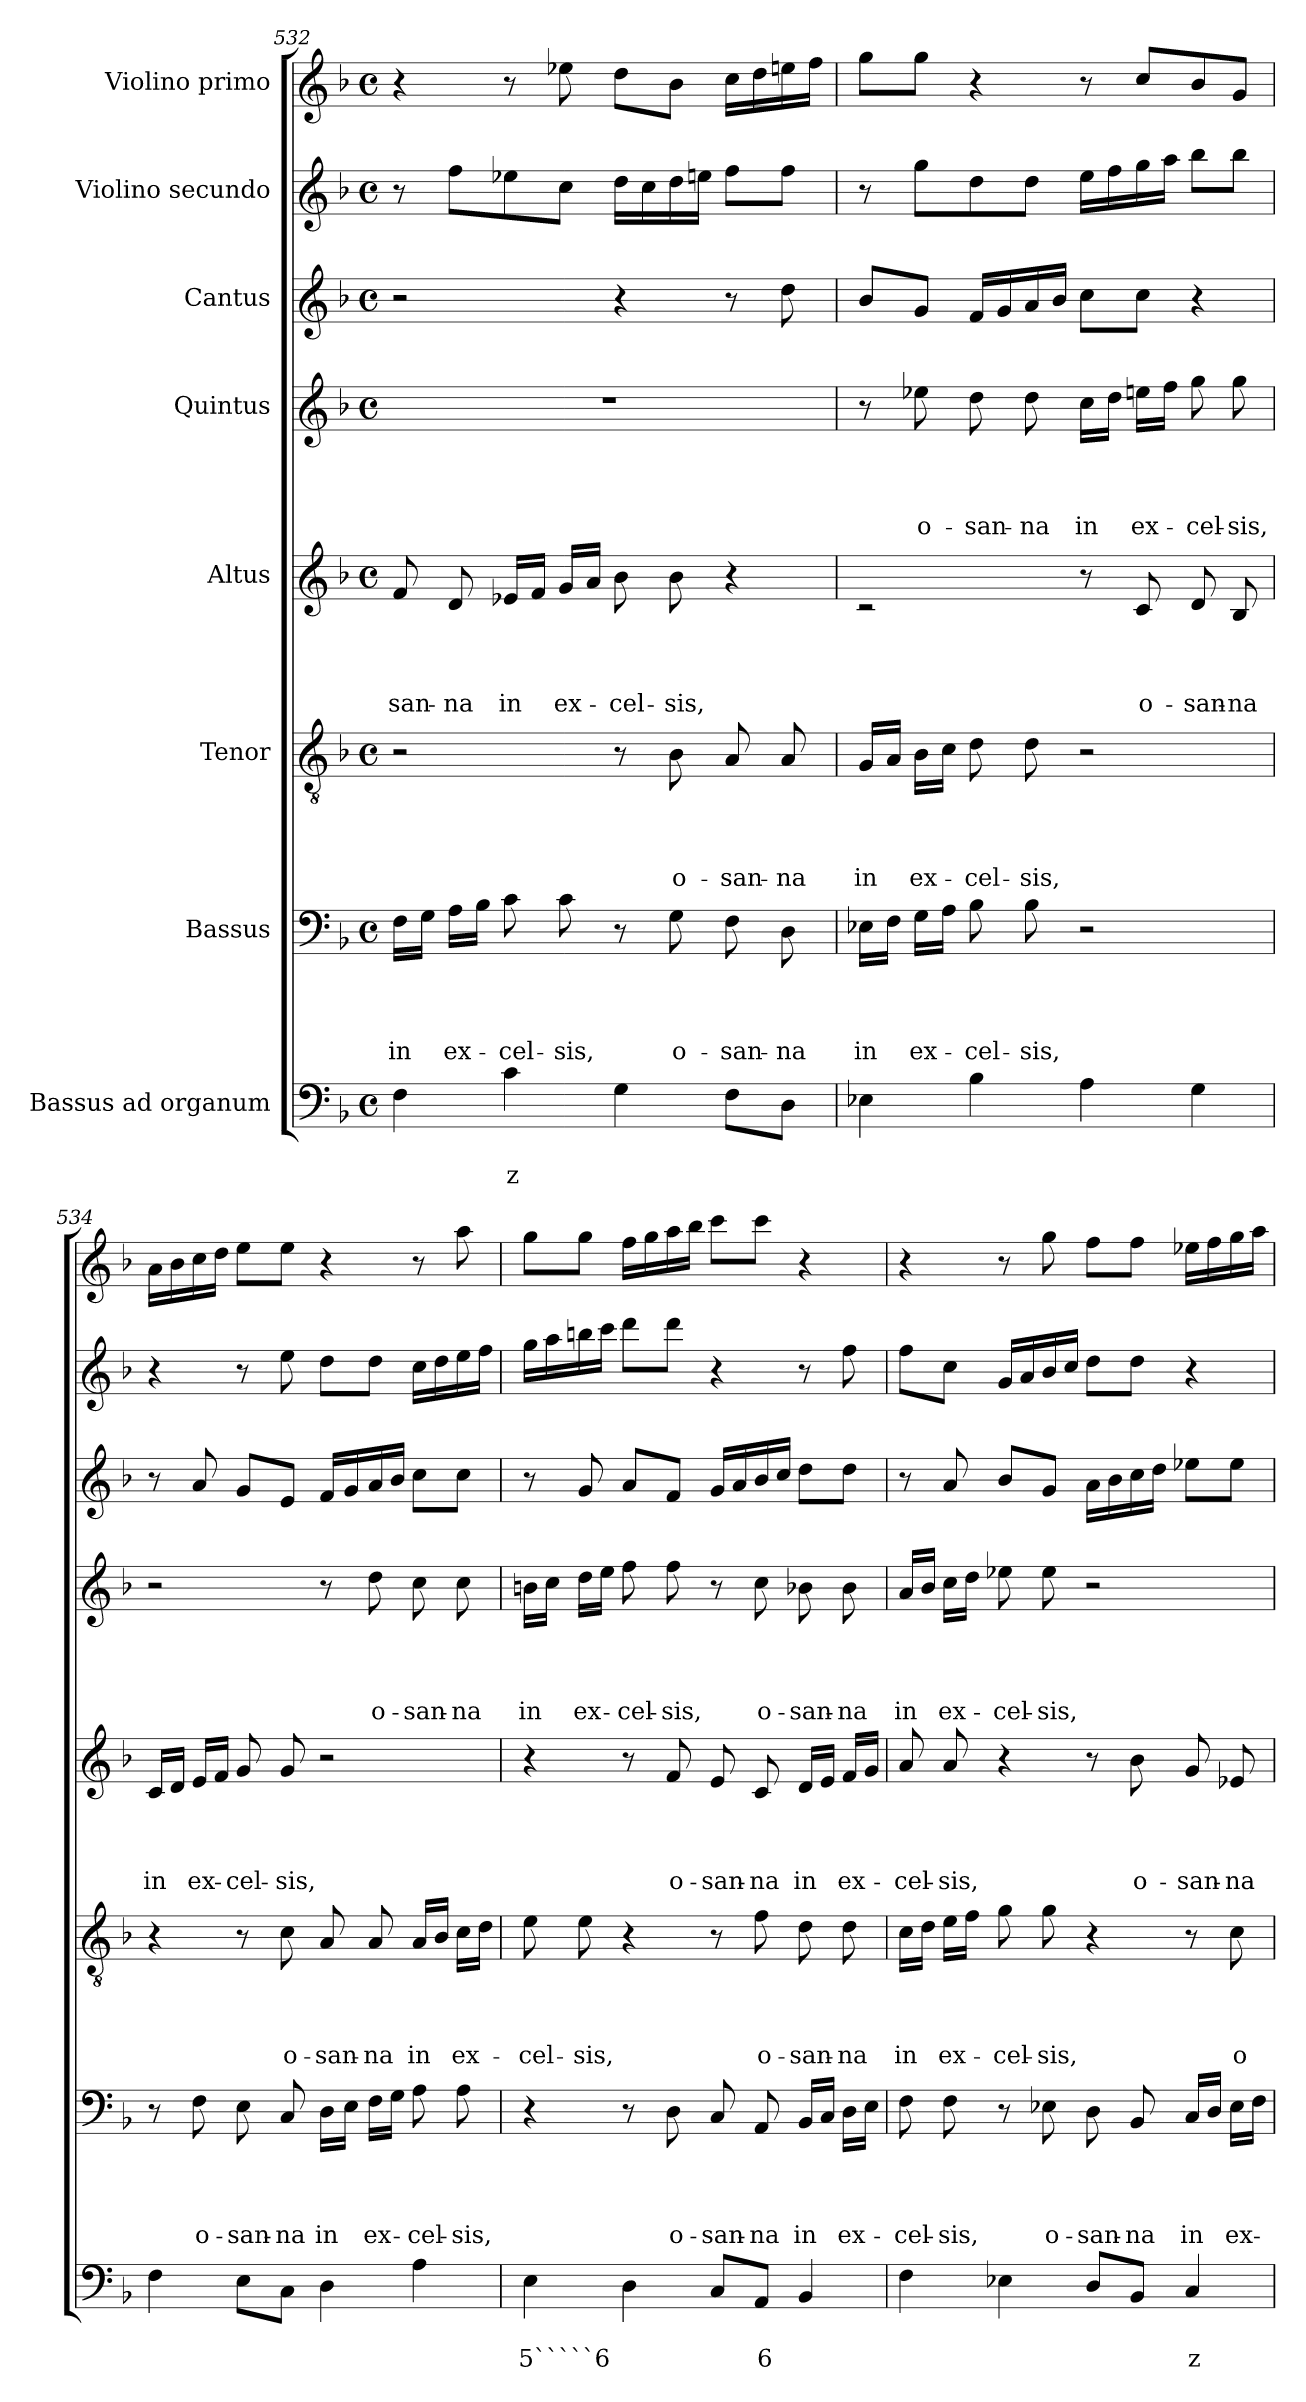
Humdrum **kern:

**kern	**text	**text	**kern	**text	**text	**text	**text	**kern	**text	**text	**text	**text	**kern	**text	**text	**text	**text	**kern	**text	**text	**text	**text	**kern	**kern	**kern
*part8	*part8	*part8	*part7	*part7	*part7	*part7	*part7	*part6	*part6	*part6	*part6	*part6	*part5	*part5	*part5	*part5	*part5	*part4	*part4	*part4	*part4	*part4	*part3	*part2	*part1
*staff8	*staff8	*staff8	*staff7	*staff7	*staff7	*staff7	*staff7	*staff6	*staff6	*staff6	*staff6	*staff6	*staff5	*staff5	*staff5	*staff5	*staff5	*staff4	*staff4	*staff4	*staff4	*staff4	*staff3	*staff2	*staff1
*I"Bassus ad  organum	*	*	*I"Bassus	*	*	*	*	*I"Tenor	*	*	*	*	*I"Altus	*	*	*	*	*I"Quintus	*	*	*	*	*I"Cantus	*I"Violino secundo	*I"Violino primo
*clefF4	*	*	*clefF4	*	*	*	*	*clefGv2	*	*	*	*	*clefG2	*	*	*	*	*clefG2	*	*	*	*	*clefG2	*clefG2	*clefG2
*k[b-]	*	*	*k[b-]	*	*	*	*	*k[b-]	*	*	*	*	*k[b-]	*	*	*	*	*k[b-]	*	*	*	*	*k[b-]	*k[b-]	*k[b-]
*F:	*	*	*F:	*	*	*	*	*F:	*	*	*	*	*F:	*	*	*	*	*F:	*	*	*	*	*F:	*F:	*F:
*M4/4	*	*	*M4/4	*	*	*	*	*M4/4	*	*	*	*	*M4/4	*	*	*	*	*M4/4	*	*	*	*	*M4/4	*M4/4	*M4/4
*met(c)	*	*	*met(c)	*	*	*	*	*met(c)	*	*	*	*	*met(c)	*	*	*	*	*met(c)	*	*	*	*	*met(c)	*met(c)	*met(c)
=532	=532	=532	=532	=532	=532	=532	=532	=532	=532	=532	=532	=532	=532	=532	=532	=532	=532	=532	=532	=532	=532	=532	=532	=532	=532
!	!	!	!	!	!	!	!LO:LY:b	!	!	!	!	!	!	!	!	!	!LO:LY:b	!	!	!	!	!	!	!	!
4F\	.	.	16F\LL	.	.	.	in	2r	.	.	.	.	8f/	.	.	.	-san-	1r	.	.	.	.	2r	8r	4r
.	.	.	16G\JJ	.	.	.	.	.	.	.	.	.	.	.	.	.	.	.	.	.	.	.	.	.	.
!	!	!	!	!	!	!	!LO:LY:b	!	!	!	!	!	!	!	!	!	!LO:LY:b	!	!	!	!	!	!	!	!
.	.	.	16A\LL	.	.	.	ex-	.	.	.	.	.	8d/	.	.	.	-na	.	.	.	.	.	.	8ff\L	.
.	.	.	16B-\JJ	.	.	.	.	.	.	.	.	.	.	.	.	.	.	.	.	.	.	.	.	.	.
!	!	!LO:LY:b	!	!	!	!	!LO:LY:b	!	!	!	!	!	!	!	!	!	!LO:LY:b	!	!	!	!	!	!	!	!
4c\	.	z	8c\	.	.	.	-cel-	.	.	.	.	.	16e-X/LL	.	.	.	in	.	.	.	.	.	.	8ee-X\	8r
.	.	.	.	.	.	.	.	.	.	.	.	.	16f/JJ	.	.	.	.	.	.	.	.	.	.	.	.
!	!	!	!	!	!	!	!LO:LY:b	!	!	!	!	!	!	!	!	!	!LO:LY:b	!	!	!	!	!	!	!	!
.	.	.	8c\	.	.	.	-sis,	.	.	.	.	.	16g/LL	.	.	.	ex-	.	.	.	.	.	.	8cc\J	8ee-X\
.	.	.	.	.	.	.	.	.	.	.	.	.	16a/JJ	.	.	.	.	.	.	.	.	.	.	.	.
!	!	!	!	!	!	!	!	!	!	!	!	!	!	!	!	!	!LO:LY:b	!	!	!	!	!	!	!	!
4G\	.	.	8r	.	.	.	.	8r	.	.	.	.	8b-\	.	.	.	-cel-	.	.	.	.	.	4r	16dd\LL	8dd\L
.	.	.	.	.	.	.	.	.	.	.	.	.	.	.	.	.	.	.	.	.	.	.	.	16cc\	.
!	!	!	!	!	!	!	!LO:LY:b	!	!	!	!	!LO:LY:b	!	!	!	!	!LO:LY:b	!	!	!	!	!	!	!	!
.	.	.	8G\	.	.	.	o-	8B-\	.	.	.	o-	8b-\	.	.	.	-sis,	.	.	.	.	.	.	16dd\	8b-\J
.	.	.	.	.	.	.	.	.	.	.	.	.	.	.	.	.	.	.	.	.	.	.	.	16een\JJ	.
!	!	!	!	!	!	!	!LO:LY:b	!	!	!	!	!LO:LY:b	!	!	!	!	!	!	!	!	!	!	!	!	!
8F\L	.	.	8F\	.	.	.	-san-	8A/	.	.	.	-san-	4r	.	.	.	.	.	.	.	.	.	8r	8ff\L	16cc\LL
.	.	.	.	.	.	.	.	.	.	.	.	.	.	.	.	.	.	.	.	.	.	.	.	.	16dd\
!	!	!	!	!	!	!	!LO:LY:b	!	!	!	!	!LO:LY:b	!	!	!	!	!	!	!	!	!	!	!	!	!
8D\J	.	.	8D\	.	.	.	-na	8A/	.	.	.	-na	.	.	.	.	.	.	.	.	.	.	8dd\	8ff\J	16een\
.	.	.	.	.	.	.	.	.	.	.	.	.	.	.	.	.	.	.	.	.	.	.	.	.	16ff\JJ
=533	=533	=533	=533	=533	=533	=533	=533	=533	=533	=533	=533	=533	=533	=533	=533	=533	=533	=533	=533	=533	=533	=533	=533	=533	=533
!	!	!	!	!	!	!	!LO:LY:b	!	!	!	!	!LO:LY:b	!	!	!	!	!	!	!	!	!	!	!	!	!
4E-X\	.	.	16E-X\LL	.	.	.	in	16G/LL	.	.	.	in	2rc	.	.	.	.	8r	.	.	.	.	8b-/L	8r	8gg\L
.	.	.	16F\JJ	.	.	.	.	16A/JJ	.	.	.	.	.	.	.	.	.	.	.	.	.	.	.	.	.
!	!	!	!	!	!	!	!LO:LY:b	!	!	!	!	!LO:LY:b	!	!	!	!	!	!	!	!	!	!LO:LY:b	!	!	!
.	.	.	16G\LL	.	.	.	ex-	16B-\LL	.	.	.	ex-	.	.	.	.	.	8ee-X\	.	.	.	o-	8g/J	8gg\L	8gg\J
.	.	.	16A\JJ	.	.	.	.	16c\JJ	.	.	.	.	.	.	.	.	.	.	.	.	.	.	.	.	.
!	!	!	!	!	!	!	!LO:LY:b	!	!	!	!	!LO:LY:b	!	!	!	!	!	!	!	!	!	!LO:LY:b	!	!	!
4B-\	.	.	8B-\	.	.	.	-cel-	8d\	.	.	.	-cel-	.	.	.	.	.	8dd\	.	.	.	-san-	16f/LL	8dd\	4r
.	.	.	.	.	.	.	.	.	.	.	.	.	.	.	.	.	.	.	.	.	.	.	16g/	.	.
!	!	!	!	!	!	!	!LO:LY:b	!	!	!	!	!LO:LY:b	!	!	!	!	!	!	!	!	!	!LO:LY:b	!	!	!
.	.	.	8B-\	.	.	.	-sis,	8d\	.	.	.	-sis,	.	.	.	.	.	8dd\	.	.	.	-na	16a/	8dd\J	.
.	.	.	.	.	.	.	.	.	.	.	.	.	.	.	.	.	.	.	.	.	.	.	16b-/JJ	.	.
!	!	!	!	!	!	!	!	!	!	!	!	!	!	!	!	!	!	!	!	!	!	!LO:LY:b	!	!	!
4A\	.	.	2r	.	.	.	.	2r	.	.	.	.	8r	.	.	.	.	16cc\LL	.	.	.	in	8cc\L	16ee\LL	8r
.	.	.	.	.	.	.	.	.	.	.	.	.	.	.	.	.	.	16dd\JJ	.	.	.	.	.	16ff\	.
!	!	!	!	!	!	!	!	!	!	!	!	!	!	!	!	!	!LO:LY:b	!	!	!	!	!LO:LY:b	!	!	!
.	.	.	.	.	.	.	.	.	.	.	.	.	8c/	.	.	.	o-	16een\LL	.	.	.	ex-	8cc\J	16gg\	8cc/L
.	.	.	.	.	.	.	.	.	.	.	.	.	.	.	.	.	.	16ff\JJ	.	.	.	.	.	16aa\JJ	.
!	!	!	!	!	!	!	!	!	!	!	!	!	!	!	!	!	!LO:LY:b	!	!	!	!	!LO:LY:b	!	!	!
4G\	.	.	.	.	.	.	.	.	.	.	.	.	8d/	.	.	.	-san-	8gg\	.	.	.	-cel-	4r	8bb-\L	8b-/
!	!	!	!	!	!	!	!	!	!	!	!	!	!	!	!	!	!LO:LY:b	!	!	!	!	!LO:LY:b	!	!	!
.	.	.	.	.	.	.	.	.	.	.	.	.	8B-/	.	.	.	-na	8gg\	.	.	.	-sis,	.	8bb-\J	8g/J
!!LO:PB:g=z
=534	=534	=534	=534	=534	=534	=534	=534	=534	=534	=534	=534	=534	=534	=534	=534	=534	=534	=534	=534	=534	=534	=534	=534	=534	=534
!	!	!	!	!	!	!	!	!	!	!	!	!	!	!	!	!	!LO:LY:b	!	!	!	!	!	!	!	!
4F\	.	.	8r	.	.	.	.	4r	.	.	.	.	16c/LL	.	.	.	in	2r	.	.	.	.	8r	4r	16a\LL
.	.	.	.	.	.	.	.	.	.	.	.	.	16d/JJ	.	.	.	.	.	.	.	.	.	.	.	16b-\
!	!	!	!	!	!	!	!LO:LY:b	!	!	!	!	!	!	!	!	!	!LO:LY:b	!	!	!	!	!	!	!	!
.	.	.	8F\	.	.	.	o-	.	.	.	.	.	16e/LL	.	.	.	ex-	.	.	.	.	.	8a/	.	16cc\
.	.	.	.	.	.	.	.	.	.	.	.	.	16f/JJ	.	.	.	.	.	.	.	.	.	.	.	16dd\JJ
!	!	!	!	!	!	!	!LO:LY:b	!	!	!	!	!	!	!	!	!	!LO:LY:b	!	!	!	!	!	!	!	!
8E\L	.	.	8E\	.	.	.	-san-	8r	.	.	.	.	8g/	.	.	.	-cel-	.	.	.	.	.	8g/L	8r	8ee\L
!	!	!	!	!	!	!	!LO:LY:b	!	!	!	!	!LO:LY:b	!	!	!	!	!LO:LY:b	!	!	!	!	!	!	!	!
8C\J	.	.	8C/	.	.	.	-na	8c\	.	.	.	o-	8g/	.	.	.	-sis,	.	.	.	.	.	8e/J	8ee\	8ee\J
!	!	!	!	!	!	!	!LO:LY:b	!	!	!	!	!LO:LY:b	!	!	!	!	!	!	!	!	!	!	!	!	!
4D\	.	.	16D\LL	.	.	.	in	8A/	.	.	.	-san-	2r	.	.	.	.	8r	.	.	.	.	16f/LL	8dd\L	4r
.	.	.	16E\JJ	.	.	.	.	.	.	.	.	.	.	.	.	.	.	.	.	.	.	.	16g/	.	.
!	!	!	!	!	!	!	!LO:LY:b	!	!	!	!	!LO:LY:b	!	!	!	!	!	!	!	!	!	!LO:LY:b	!	!	!
.	.	.	16F\LL	.	.	.	ex-	8A/	.	.	.	-na	.	.	.	.	.	8dd\	.	.	.	o-	16a/	8dd\J	.
.	.	.	16G\JJ	.	.	.	.	.	.	.	.	.	.	.	.	.	.	.	.	.	.	.	16b-/JJ	.	.
!	!	!	!	!	!	!	!LO:LY:b	!	!	!	!	!LO:LY:b	!	!	!	!	!	!	!	!	!	!LO:LY:b	!	!	!
4A\	.	.	8A\	.	.	.	-cel-	16A/LL	.	.	.	in	.	.	.	.	.	8cc\	.	.	.	-san-	8cc\L	16cc\LL	8r
.	.	.	.	.	.	.	.	16B-/JJ	.	.	.	.	.	.	.	.	.	.	.	.	.	.	.	16dd\	.
!	!	!	!	!	!	!	!LO:LY:b	!	!	!	!	!LO:LY:b	!	!	!	!	!	!	!	!	!	!LO:LY:b	!	!	!
.	.	.	8A\	.	.	.	-sis,	16c\LL	.	.	.	ex-	.	.	.	.	.	8cc\	.	.	.	-na	8cc\J	16ee\	8aa\
.	.	.	.	.	.	.	.	16d\JJ	.	.	.	.	.	.	.	.	.	.	.	.	.	.	.	16ff\JJ	.
=535	=535	=535	=535	=535	=535	=535	=535	=535	=535	=535	=535	=535	=535	=535	=535	=535	=535	=535	=535	=535	=535	=535	=535	=535	=535
!	!	!LO:LY:b	!	!	!	!	!	!	!	!	!	!LO:LY:b	!	!	!	!	!	!	!	!	!	!LO:LY:b	!	!	!
4E\	.	5`````6	4r	.	.	.	.	8e\	.	.	.	-cel-	4r	.	.	.	.	16bn\LL	.	.	.	in	8r	16gg\LL	8gg\L
.	.	.	.	.	.	.	.	.	.	.	.	.	.	.	.	.	.	16cc\JJ	.	.	.	.	.	16aa\	.
!	!	!	!	!	!	!	!	!	!	!	!	!LO:LY:b	!	!	!	!	!	!	!	!	!	!LO:LY:b	!	!	!
.	.	.	.	.	.	.	.	8e\	.	.	.	-sis,	.	.	.	.	.	16dd\LL	.	.	.	ex-	8g/	16bbn\	8gg\J
.	.	.	.	.	.	.	.	.	.	.	.	.	.	.	.	.	.	16ee\JJ	.	.	.	.	.	16ccc\JJ	.
!	!	!	!	!	!	!	!	!	!	!	!	!	!	!	!	!	!	!	!	!	!	!LO:LY:b	!	!	!
4D\	.	.	8r	.	.	.	.	4r	.	.	.	.	8r	.	.	.	.	8ff\	.	.	.	-cel-	8a/L	8ddd\L	16ff\LL
.	.	.	.	.	.	.	.	.	.	.	.	.	.	.	.	.	.	.	.	.	.	.	.	.	16gg\
!	!	!	!	!	!	!	!LO:LY:b	!	!	!	!	!	!	!	!	!	!LO:LY:b	!	!	!	!	!LO:LY:b	!	!	!
.	.	.	8D\	.	.	.	o-	.	.	.	.	.	8f/	.	.	.	o-	8ff\	.	.	.	-sis,	8f/J	8ddd\J	16aa\
.	.	.	.	.	.	.	.	.	.	.	.	.	.	.	.	.	.	.	.	.	.	.	.	.	16bb-\JJ
!	!	!	!	!	!	!	!LO:LY:b	!	!	!	!	!	!	!	!	!	!LO:LY:b	!	!	!	!	!	!	!	!
8C/L	.	.	8C/	.	.	.	-san-	8r	.	.	.	.	8e/	.	.	.	-san-	8r	.	.	.	.	16g/LL	4r	8ccc\L
.	.	.	.	.	.	.	.	.	.	.	.	.	.	.	.	.	.	.	.	.	.	.	16a/	.	.
!	!	!LO:LY:b	!	!	!	!	!LO:LY:b	!	!	!	!	!LO:LY:b	!	!	!	!	!LO:LY:b	!	!	!	!	!LO:LY:b	!	!	!
8AA/J	.	6	8AA/	.	.	.	-na	8f\	.	.	.	o-	8c/	.	.	.	-na	8cc\	.	.	.	o-	16b-/	.	8ccc\J
.	.	.	.	.	.	.	.	.	.	.	.	.	.	.	.	.	.	.	.	.	.	.	16cc/JJ	.	.
!	!	!	!	!	!	!	!LO:LY:b	!	!	!	!	!LO:LY:b	!	!	!	!	!LO:LY:b	!	!	!	!	!LO:LY:b	!	!	!
4BB-/	.	.	16BB-/LL	.	.	.	in	8d\	.	.	.	-san-	16d/LL	.	.	.	in	8b-X\	.	.	.	-san-	8dd\L	8r	4r
.	.	.	16C/JJ	.	.	.	.	.	.	.	.	.	16e/JJ	.	.	.	.	.	.	.	.	.	.	.	.
!	!	!	!	!	!	!	!LO:LY:b	!	!	!	!	!LO:LY:b	!	!	!	!	!LO:LY:b	!	!	!	!	!LO:LY:b	!	!	!
.	.	.	16D\LL	.	.	.	ex-	8d\	.	.	.	-na	16f/LL	.	.	.	ex-	8b-\	.	.	.	-na	8dd\J	8ff\	.
.	.	.	16E\JJ	.	.	.	.	.	.	.	.	.	16g/JJ	.	.	.	.	.	.	.	.	.	.	.	.
=536	=536	=536	=536	=536	=536	=536	=536	=536	=536	=536	=536	=536	=536	=536	=536	=536	=536	=536	=536	=536	=536	=536	=536	=536	=536
!	!	!	!	!	!	!	!LO:LY:b	!	!	!	!	!LO:LY:b	!	!	!	!	!LO:LY:b	!	!	!	!	!LO:LY:b	!	!	!
4F\	.	.	8F\	.	.	.	-cel-	16c\LL	.	.	.	in	8a/	.	.	.	-cel-	16a/LL	.	.	.	in	8r	8ff\L	4r
.	.	.	.	.	.	.	.	16d\JJ	.	.	.	.	.	.	.	.	.	16b-/JJ	.	.	.	.	.	.	.
!	!	!	!	!	!	!	!LO:LY:b	!	!	!	!	!LO:LY:b	!	!	!	!	!LO:LY:b	!	!	!	!	!LO:LY:b	!	!	!
.	.	.	8F\	.	.	.	-sis,	16e\LL	.	.	.	ex-	8a/	.	.	.	-sis,	16cc\LL	.	.	.	ex-	8a/	8cc\J	.
.	.	.	.	.	.	.	.	16f\JJ	.	.	.	.	.	.	.	.	.	16dd\JJ	.	.	.	.	.	.	.
!	!	!	!	!	!	!	!	!	!	!	!	!LO:LY:b	!	!	!	!	!	!	!	!	!	!LO:LY:b	!	!	!
4E-X\	.	.	8r	.	.	.	.	8g\	.	.	.	-cel-	4r	.	.	.	.	8ee-X\	.	.	.	-cel-	8b-/L	16g/LL	8r
.	.	.	.	.	.	.	.	.	.	.	.	.	.	.	.	.	.	.	.	.	.	.	.	16a/	.
!	!	!	!	!	!	!	!LO:LY:b	!	!	!	!	!LO:LY:b	!	!	!	!	!	!	!	!	!	!LO:LY:b	!	!	!
.	.	.	8E-X\	.	.	.	o-	8g\	.	.	.	-sis,	.	.	.	.	.	8ee-\	.	.	.	-sis,	8g/J	16b-/	8gg\
.	.	.	.	.	.	.	.	.	.	.	.	.	.	.	.	.	.	.	.	.	.	.	.	16cc/JJ	.
!	!	!	!	!	!	!	!LO:LY:b	!	!	!	!	!	!	!	!	!	!	!	!	!	!	!	!	!	!
8D/L	.	.	8D\	.	.	.	-san-	4r	.	.	.	.	8r	.	.	.	.	2r	.	.	.	.	16a\LL	8dd\L	8ff\L
.	.	.	.	.	.	.	.	.	.	.	.	.	.	.	.	.	.	.	.	.	.	.	16b-\	.	.
!	!	!	!	!	!	!	!LO:LY:b	!	!	!	!	!	!	!	!	!	!LO:LY:b	!	!	!	!	!	!	!	!
8BB-/J	.	.	8BB-/	.	.	.	-na	.	.	.	.	.	8b-\	.	.	.	o-	.	.	.	.	.	16cc\	8dd\J	8ff\J
.	.	.	.	.	.	.	.	.	.	.	.	.	.	.	.	.	.	.	.	.	.	.	16dd\JJ	.	.
!	!	!LO:LY:b	!	!	!	!	!LO:LY:b	!	!	!	!	!	!	!	!	!	!LO:LY:b	!	!	!	!	!	!	!	!
4C/	.	z	16C/LL	.	.	.	in	8r	.	.	.	.	8g/	.	.	.	-san-	.	.	.	.	.	8ee-X\L	4r	16ee-X\LL
.	.	.	16D/JJ	.	.	.	.	.	.	.	.	.	.	.	.	.	.	.	.	.	.	.	.	.	16ff\
!	!	!	!	!	!	!	!LO:LY:b	!	!	!	!	!LO:LY:b	!	!	!	!	!LO:LY:b	!	!	!	!	!	!	!	!
.	.	.	16E-\LL	.	.	.	ex-	8c\	.	.	.	o-	8e-X/	.	.	.	-na	.	.	.	.	.	8ee-\J	.	16gg\
.	.	.	16F\JJ	.	.	.	.	.	.	.	.	.	.	.	.	.	.	.	.	.	.	.	.	.	16aa\JJ
=	=	=	=	=	=	=	=	=	=	=	=	=	=	=	=	=	=	=	=	=	=	=	=	=	=
*-	*-	*-	*-	*-	*-	*-	*-	*-	*-	*-	*-	*-	*-	*-	*-	*-	*-	*-	*-	*-	*-	*-	*-	*-	*-
